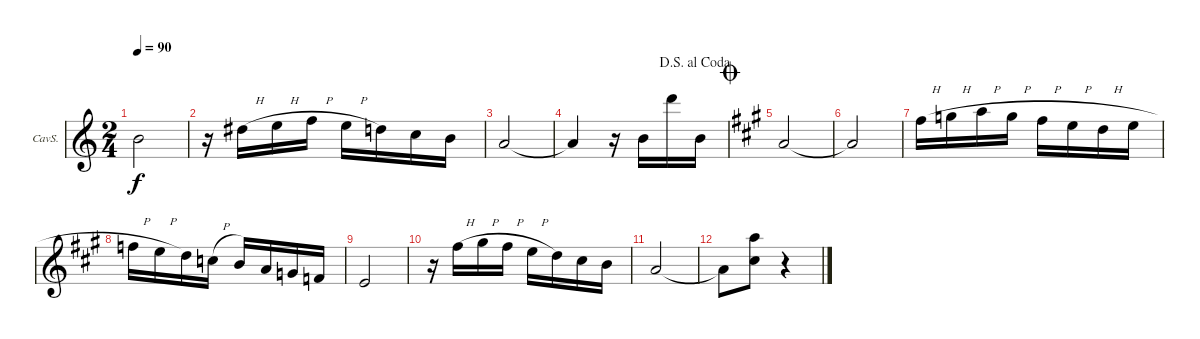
\defaultSystemsLayout 4
\bracketExtendMode groupsimilarinstruments
\firstSystemTrackNameOrientation horizontal
\otherSystemsTrackNameOrientation horizontal
\track ("Cav. Solo" "CavS.") {instrument shamisen}
\staff {score}
\tuning (D5 B4 G4 D4)
\ts (2 4)
\tempo 90
\clef g2
\scale
1.07945
\ks aminor
0.2.2{dy f} |
\scale
0.973518 r.16 1.1{h}.16 2.1{h}.16 3.1{h}.16 2.1{h}.16 0.1.16 1.2.16 0.2.16 |
\scale
0.973518 2.3.2 |
\jump dalsegnoalcoda
\scale
0.973518 2.3{t}.4 r.16 0.2.16 12.1.16 0.2.16 |
\jump coda
\scale
1.17402
\ks a
2.3.2 |
\scale
0.941992 2.3{t}.2 |
\scale
0.941992 4.1{h}.16 5.1{h}.16 7.1{h}.16 5.1{h}.16 4.1{h}.16 2.1{h}.16 0.1{h}.16 2.1{h}.16 |
\scale
0.941992 3.1{h}.16 2.1{h}.16 0.1.16 1.2{h}.16 0.2.16 2.3.16 0.3.16 3.4.16 |
\scale
1.17402 2.4.2 |
\scale
0.941992 r.16 4.1{h}.16 6.1{h}.16 4.1{h}.16 2.1{h}.16 0.1.16 2.2.16 0.2.16 |
\scale
0.941992 2.3.2 |
\scale
0.941992 2.3{t}.8 (2.2 7.1).8 r.4
